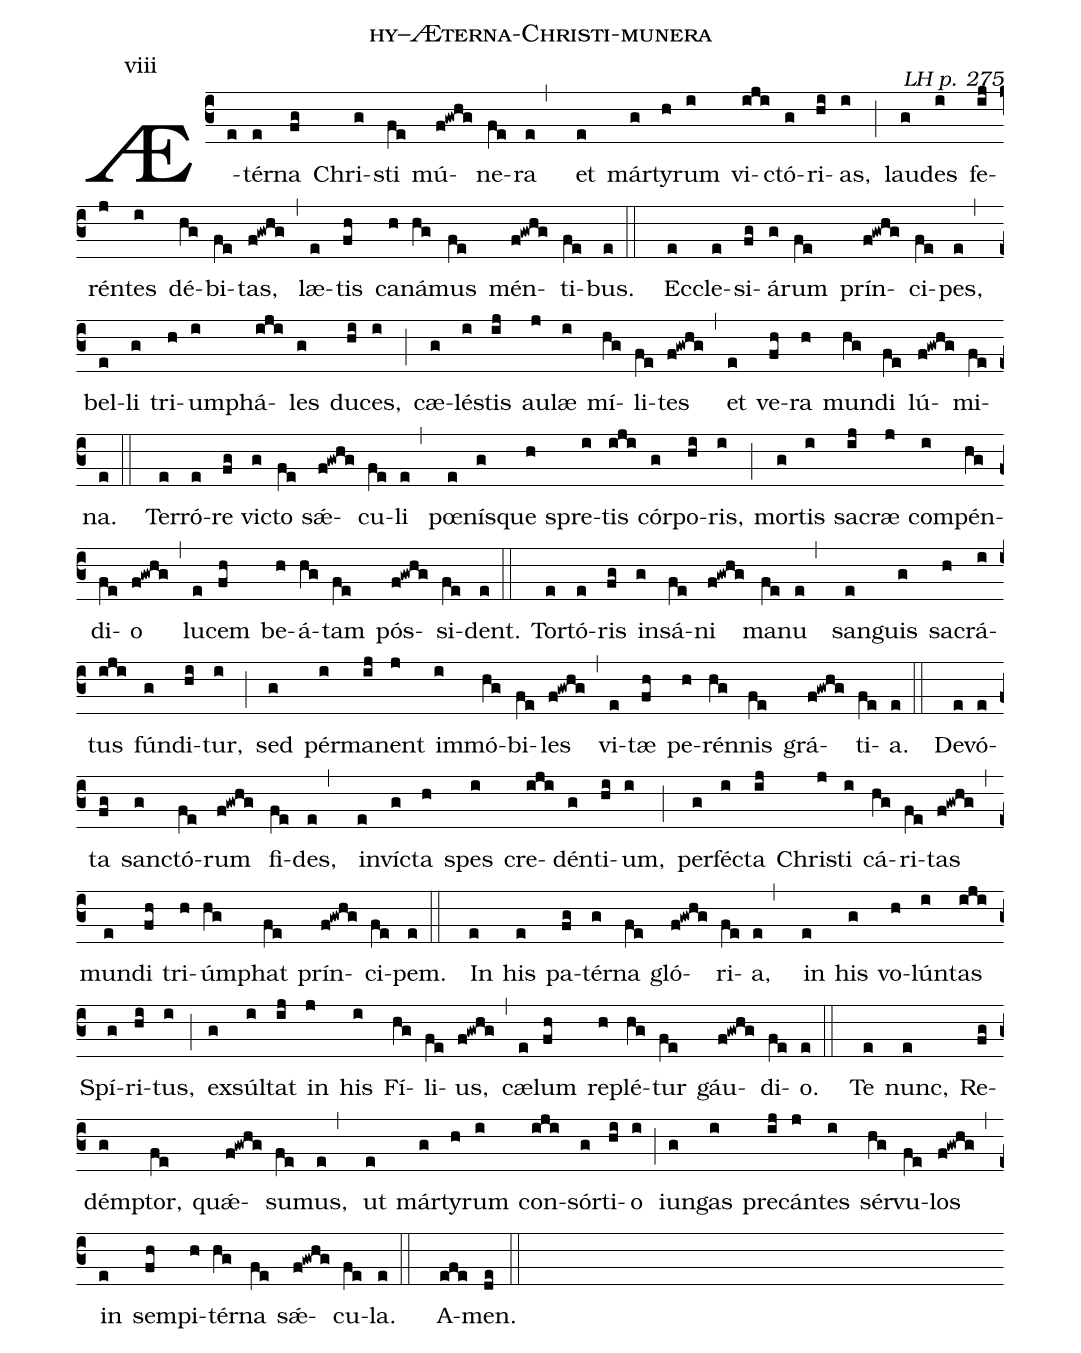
name: hy--Æterna-Christi-munera;
commentary: LH p. 275;
annotation: viii;
%%
(c3)Æ(e)tér(e)na(fg) Chri(g)sti(fe) mú(f!gwhg)ne(fe)ra(e,)
et(e) már(g)ty(h)rum(i) vi(iji)ctó(g)ri(hi)as,(i) (;)
lau(g)des(i) fe(ij)rén(j)tes(i) dé(hg)bi(fe)tas,(f!gwhg) (,)
læ(e)tis(fh) ca(h)ná(hg)mus(fe) mén(f!gwhg)ti(fe)bus.(e::)
Ec(e)cle(e)si(fg)á(g)rum(fe) prín(f!gwhg)ci(fe)pes,(e,)
bel(e)li(g) tri(h)um(i)phá(iji)les(g) du(hi)ces,(i) (;)
cæ(g)lé(i)stis(ij) au(j)læ(i) mí(hg)li(fe)tes(f!gwhg) (,)
et(e) ve(fh)ra(h) mun(hg)di(fe) lú(f!gwhg)mi(fe)na.(e::)
Ter(e)ró(e)re(fg) vi(g)cto(fe) sǽ(f!gwhg)cu(fe)li(e,)
pœ(e)nís(g)que(h) spre(i)tis(iji) cór(g)po(hi)ris,(i) (;)
mor(g)tis(i) sa(ij)cræ(j) com(i)pén(hg)di(fe)o(f!gwhg) (,)
lu(e)cem(fh) be(h)á(hg)tam(fe) pós(f!gwhg)si(fe)dent.(e::)
Tor(e)tó(e)ris(fg) in(g)sá(fe)ni(f!gwhg) ma(fe)nu(e,)
san(e)guis(g) sa(h)crá(i)tus(iji) fún(g)di(hi)tur,(i) (;)
sed(g) pér(i)ma(ij)nent(j) im(i)mó(hg)bi(fe)les(f!gwhg) (,)
vi(e)tæ(fh) pe(h)rén(hg)nis(fe) grá(f!gwhg)ti(fe)a.(e::)
De(e)vó(e)ta(fg) san(g)ctó(fe)rum(f!gwhg) fi(fe)des,(e,)
in(e)ví(g)cta(h) spes(i) cre(iji)dén(g)ti(hi)um,(i) (;)
per(g)fé(i)cta(ij) Chri(j)sti(i) cá(hg)ri(fe)tas(f!gwhg) (,)
mun(e)di(fh) tri(h)úm(hg)phat(fe) prín(f!gwhg)ci(fe)pem.(e::)
In(e) his(e) pa(fg)tér(g)na(fe) gló(f!gwhg)ri(fe)a,(e,)
in(e) his(g) vo(h)lún(i)tas(iji) Spí(g)ri(hi)tus,(i) (;)
ex(g)súl(i)tat(ij) in(j) his(i) Fí(hg)li(fe)us,(f!gwhg) (,)
cæ(e)lum(fh) re(h)plé(hg)tur(fe) gáu(f!gwhg)di(fe)o.(e::)
Te(e) nunc,(e) Re(fg)dém(g)ptor,(fe) quǽ(f!gwhg)su(fe)mus,(e,)
ut(e) már(g)ty(h)rum(i) con(iji)sór(g)ti(hi)o(i) (;)
iun(g)gas(i) pre(ij)cán(j)tes(i) sér(hg)vu(fe)los(f!gwhg) (,)
in(e) sem(fh)pi(h)tér(hg)na(fe) sǽ(f!gwhg)cu(fe)la.(e::)
A(efe)men.(de) (::)
